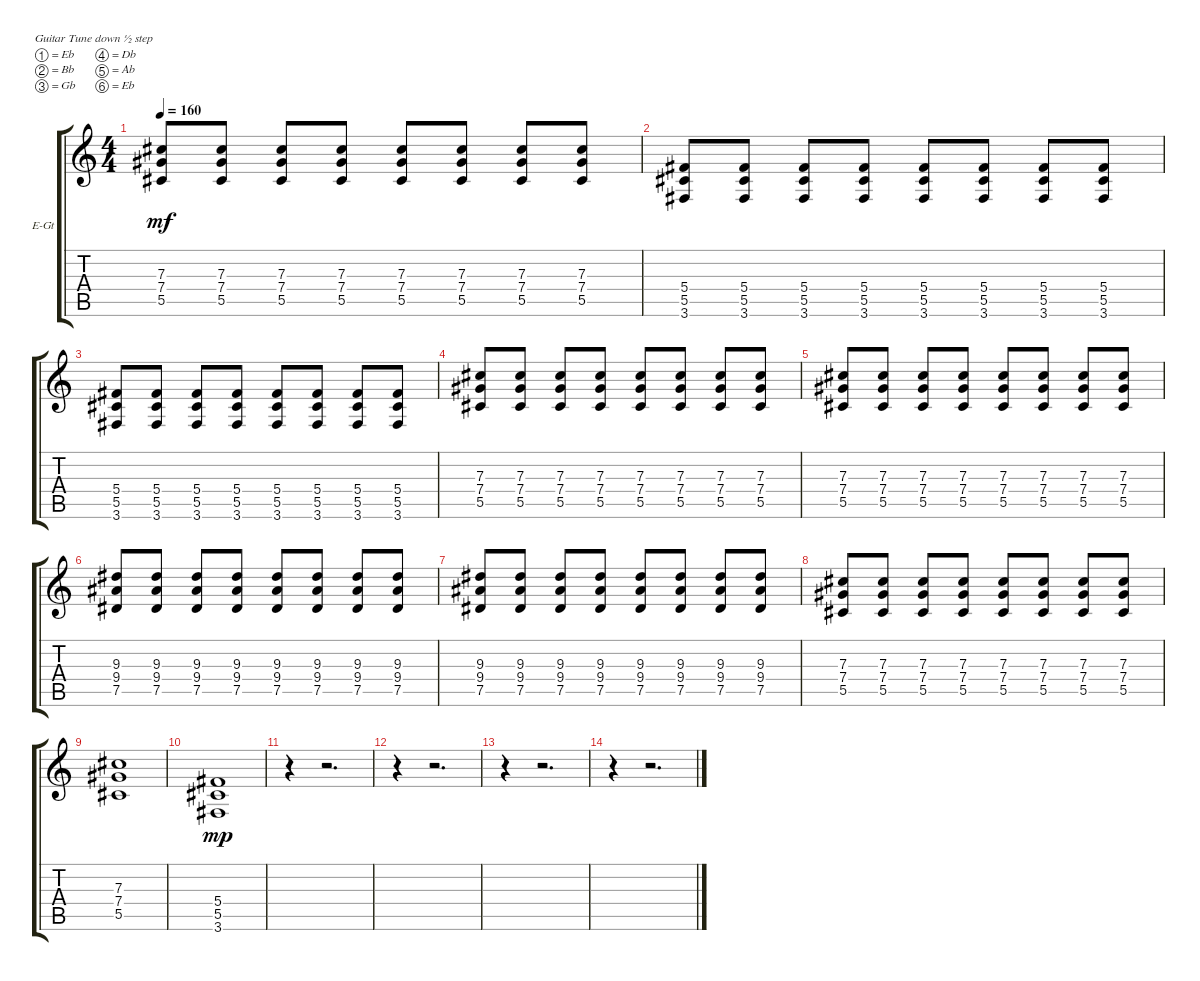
\bracketExtendMode groupsimilarinstruments
\firstSystemTrackNameOrientation horizontal
\otherSystemsTrackNameOrientation horizontal
\track ("Electric Guitar 1" "E-Gt") {instrument overdrivenguitar}
\staff {score tabs}
\tuning (Eb4 Bb3 Gb3 Db3 Ab2 Eb2)
\ts (4 4)
\tempo 160
\clef g2
\ks c
(7.3 7.4 5.5).8{dy mf} (7.3 7.4 5.5).8 (7.3 7.4 5.5).8 (7.3 7.4 5.5).8 (7.3 7.4 5.5).8 (7.3 7.4 5.5).8 (7.3 7.4 5.5).8 (7.3 7.4 5.5).8 |
(5.4 5.5 3.6).8 (5.4 5.5 3.6).8 (5.4 5.5 3.6).8 (5.4 5.5 3.6).8 (5.4 5.5 3.6).8 (5.4 5.5 3.6).8 (5.4 5.5 3.6).8 (5.4 5.5 3.6).8 |
(5.4 5.5 3.6).8 (5.4 5.5 3.6).8 (5.4 5.5 3.6).8 (5.4 5.5 3.6).8 (5.4 5.5 3.6).8 (5.4 5.5 3.6).8 (5.4 5.5 3.6).8 (5.4 5.5 3.6).8 |
(7.3 7.4 5.5).8 (7.3 7.4 5.5).8 (7.3 7.4 5.5).8 (7.3 7.4 5.5).8 (7.3 7.4 5.5).8 (7.3 7.4 5.5).8 (7.3 7.4 5.5).8 (7.3 7.4 5.5).8 |
(7.3 7.4 5.5).8 (7.3 7.4 5.5).8 (7.3 7.4 5.5).8 (7.3 7.4 5.5).8 (7.3 7.4 5.5).8 (7.3 7.4 5.5).8 (7.3 7.4 5.5).8 (7.3 7.4 5.5).8 |
(9.3 9.4 7.5).8 (9.3 9.4 7.5).8 (9.3 9.4 7.5).8 (9.3 9.4 7.5).8 (9.3 9.4 7.5).8 (9.3 9.4 7.5).8 (9.3 9.4 7.5).8 (9.3 9.4 7.5).8 |
(9.3 9.4 7.5).8 (9.3 9.4 7.5).8 (9.3 9.4 7.5).8 (9.3 9.4 7.5).8 (9.3 9.4 7.5).8 (9.3 9.4 7.5).8 (9.3 9.4 7.5).8 (9.3 9.4 7.5).8 |
(7.3 7.4 5.5).8 (7.3 7.4 5.5).8 (7.3 7.4 5.5).8 (7.3 7.4 5.5).8 (7.3 7.4 5.5).8 (7.3 7.4 5.5).8 (7.3 7.4 5.5).8 (7.3 7.4 5.5).8 |
(7.3 7.4 5.5).1 |
(5.4 5.5 3.6).1{dy mp} |
r.4 r.2{d} |
r.4 r.2{d} |
r.4 r.2{d} |
r.4 r.2{d}
